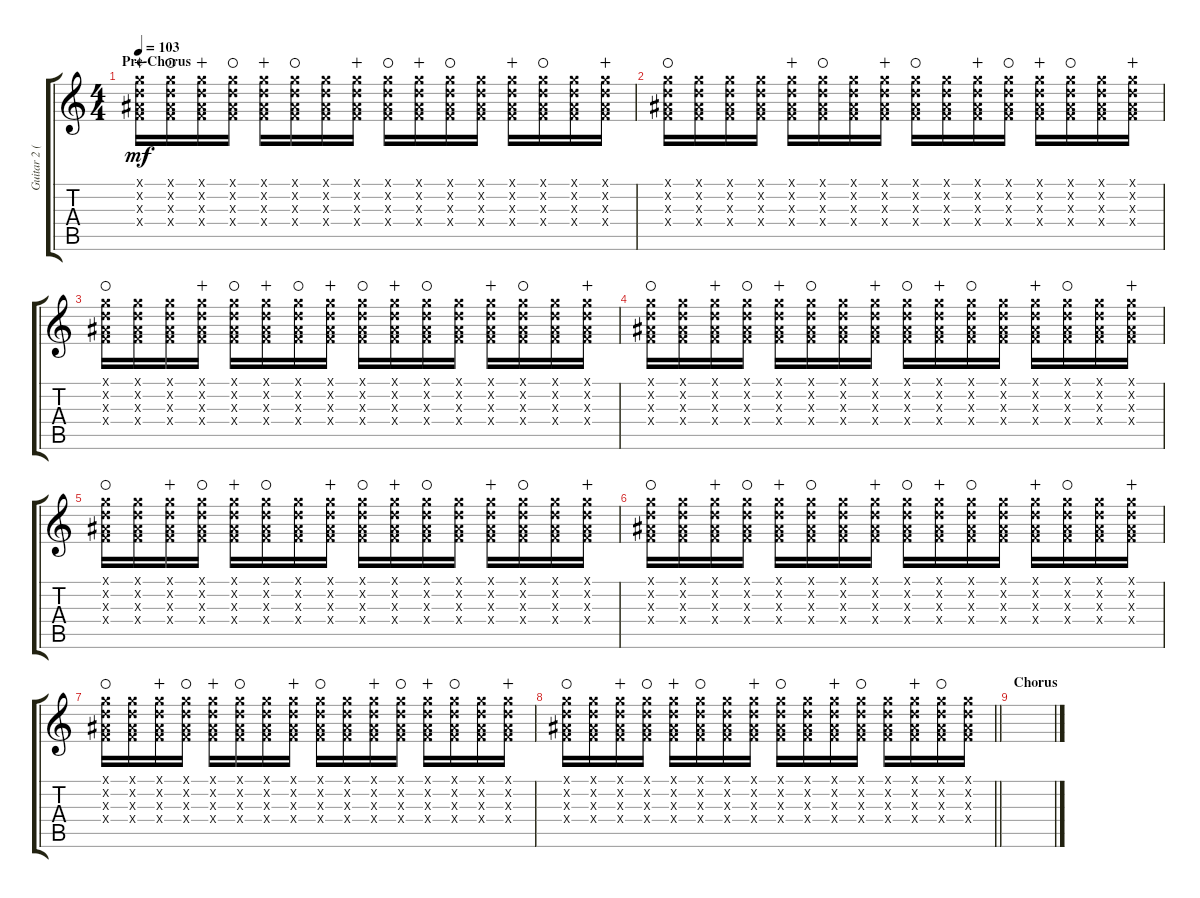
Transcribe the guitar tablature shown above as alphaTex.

\track ("Guitar 2 (Clean)" "Guitar 2 (") {instrument distortionguitar}
\staff {score tabs}
\tuning (E4 B3 G3 D3 A2 E2) {hide}
\ts (4 4)
\section ("" "Pre-Chorus")
\tempo 103
\clef g2
\ks c
(3.1{x} 3.2{x} 3.3{x} 3.4{x}).16{dy mf wahc} (3.1{x} 3.2{x} 3.3{x} 3.4{x}).16{waho} (3.1{x} 3.2{x} 3.3{x} 3.4{x}).16{wahc} (3.1{x} 3.2{x} 3.3{x} 3.4{x}).16{waho} (3.1{x} 3.2{x} 3.3{x} 3.4{x}).16{wahc} (3.1{x} 3.2{x} 3.3{x} 3.4{x}).16{waho} (3.1{x} 3.2{x} 3.3{x} 3.4{x}).16 (3.1{x} 3.2{x} 3.3{x} 3.4{x}).16{wahc} (3.1{x} 3.2{x} 3.3{x} 3.4{x}).16{waho} (3.1{x} 3.2{x} 3.3{x} 3.4{x}).16{wahc} (3.1{x} 3.2{x} 3.3{x} 3.4{x}).16{waho} (3.1{x} 3.2{x} 3.3{x} 3.4{x}).16 (3.1{x} 3.2{x} 3.3{x} 3.4{x}).16{wahc} (3.1{x} 3.2{x} 3.3{x} 3.4{x}).16{waho} (3.1{x} 3.2{x} 3.3{x} 3.4{x}).16 (3.1{x} 3.2{x} 3.3{x} 3.4{x}).16{wahc} |
(3.1{x} 3.2{x} 3.3{x} 3.4{x}).16{waho} (3.1{x} 3.2{x} 3.3{x} 3.4{x}).16 (3.1{x} 3.2{x} 3.3{x} 3.4{x}).16 (3.1{x} 3.2{x} 3.3{x} 3.4{x}).16 (3.1{x} 3.2{x} 3.3{x} 3.4{x}).16{wahc} (3.1{x} 3.2{x} 3.3{x} 3.4{x}).16{waho} (3.1{x} 3.2{x} 3.3{x} 3.4{x}).16 (3.1{x} 3.2{x} 3.3{x} 3.4{x}).16{wahc} (3.1{x} 3.2{x} 3.3{x} 3.4{x}).16{waho} (3.1{x} 3.2{x} 3.3{x} 3.4{x}).16 (3.1{x} 3.2{x} 3.3{x} 3.4{x}).16{wahc} (3.1{x} 3.2{x} 3.3{x} 3.4{x}).16{waho} (3.1{x} 3.2{x} 3.3{x} 3.4{x}).16{wahc} (3.1{x} 3.2{x} 3.3{x} 3.4{x}).16{waho} (3.1{x} 3.2{x} 3.3{x} 3.4{x}).16 (3.1{x} 3.2{x} 3.3{x} 3.4{x}).16{wahc} |
(3.1{x} 3.2{x} 3.3{x} 3.4{x}).16{waho} (3.1{x} 3.2{x} 3.3{x} 3.4{x}).16 (3.1{x} 3.2{x} 3.3{x} 3.4{x}).16 (3.1{x} 3.2{x} 3.3{x} 3.4{x}).16{wahc} (3.1{x} 3.2{x} 3.3{x} 3.4{x}).16{waho} (3.1{x} 3.2{x} 3.3{x} 3.4{x}).16{wahc} (3.1{x} 3.2{x} 3.3{x} 3.4{x}).16{waho} (3.1{x} 3.2{x} 3.3{x} 3.4{x}).16{wahc} (3.1{x} 3.2{x} 3.3{x} 3.4{x}).16{waho} (3.1{x} 3.2{x} 3.3{x} 3.4{x}).16{wahc} (3.1{x} 3.2{x} 3.3{x} 3.4{x}).16{waho} (3.1{x} 3.2{x} 3.3{x} 3.4{x}).16 (3.1{x} 3.2{x} 3.3{x} 3.4{x}).16{wahc} (3.1{x} 3.2{x} 3.3{x} 3.4{x}).16{waho} (3.1{x} 3.2{x} 3.3{x} 3.4{x}).16 (3.1{x} 3.2{x} 3.3{x} 3.4{x}).16{wahc} |
(3.1{x} 3.2{x} 3.3{x} 3.4{x}).16{waho} (3.1{x} 3.2{x} 3.3{x} 3.4{x}).16 (3.1{x} 3.2{x} 3.3{x} 3.4{x}).16{wahc} (3.1{x} 3.2{x} 3.3{x} 3.4{x}).16{waho} (3.1{x} 3.2{x} 3.3{x} 3.4{x}).16{wahc} (3.1{x} 3.2{x} 3.3{x} 3.4{x}).16{waho} (3.1{x} 3.2{x} 3.3{x} 3.4{x}).16 (3.1{x} 3.2{x} 3.3{x} 3.4{x}).16{wahc} (3.1{x} 3.2{x} 3.3{x} 3.4{x}).16{waho} (3.1{x} 3.2{x} 3.3{x} 3.4{x}).16{wahc} (3.1{x} 3.2{x} 3.3{x} 3.4{x}).16{waho} (3.1{x} 3.2{x} 3.3{x} 3.4{x}).16 (3.1{x} 3.2{x} 3.3{x} 3.4{x}).16{wahc} (3.1{x} 3.2{x} 3.3{x} 3.4{x}).16{waho} (3.1{x} 3.2{x} 3.3{x} 3.4{x}).16 (3.1{x} 3.2{x} 3.3{x} 3.4{x}).16{wahc} |
(3.1{x} 3.2{x} 3.3{x} 3.4{x}).16{waho} (3.1{x} 3.2{x} 3.3{x} 3.4{x}).16 (3.1{x} 3.2{x} 3.3{x} 3.4{x}).16{wahc} (3.1{x} 3.2{x} 3.3{x} 3.4{x}).16{waho} (3.1{x} 3.2{x} 3.3{x} 3.4{x}).16{wahc} (3.1{x} 3.2{x} 3.3{x} 3.4{x}).16{waho} (3.1{x} 3.2{x} 3.3{x} 3.4{x}).16 (3.1{x} 3.2{x} 3.3{x} 3.4{x}).16{wahc} (3.1{x} 3.2{x} 3.3{x} 3.4{x}).16{waho} (3.1{x} 3.2{x} 3.3{x} 3.4{x}).16{wahc} (3.1{x} 3.2{x} 3.3{x} 3.4{x}).16{waho} (3.1{x} 3.2{x} 3.3{x} 3.4{x}).16 (3.1{x} 3.2{x} 3.3{x} 3.4{x}).16{wahc} (3.1{x} 3.2{x} 3.3{x} 3.4{x}).16{waho} (3.1{x} 3.2{x} 3.3{x} 3.4{x}).16 (3.1{x} 3.2{x} 3.3{x} 3.4{x}).16{wahc} |
(3.1{x} 3.2{x} 3.3{x} 3.4{x}).16{waho} (3.1{x} 3.2{x} 3.3{x} 3.4{x}).16 (3.1{x} 3.2{x} 3.3{x} 3.4{x}).16{wahc} (3.1{x} 3.2{x} 3.3{x} 3.4{x}).16{waho} (3.1{x} 3.2{x} 3.3{x} 3.4{x}).16{wahc} (3.1{x} 3.2{x} 3.3{x} 3.4{x}).16{waho} (3.1{x} 3.2{x} 3.3{x} 3.4{x}).16 (3.1{x} 3.2{x} 3.3{x} 3.4{x}).16{wahc} (3.1{x} 3.2{x} 3.3{x} 3.4{x}).16{waho} (3.1{x} 3.2{x} 3.3{x} 3.4{x}).16{wahc} (3.1{x} 3.2{x} 3.3{x} 3.4{x}).16{waho} (3.1{x} 3.2{x} 3.3{x} 3.4{x}).16 (3.1{x} 3.2{x} 3.3{x} 3.4{x}).16{wahc} (3.1{x} 3.2{x} 3.3{x} 3.4{x}).16{waho} (3.1{x} 3.2{x} 3.3{x} 3.4{x}).16 (3.1{x} 3.2{x} 3.3{x} 3.4{x}).16{wahc} |
(3.1{x} 3.2{x} 3.3{x} 3.4{x}).16{waho} (3.1{x} 3.2{x} 3.3{x} 3.4{x}).16 (3.1{x} 3.2{x} 3.3{x} 3.4{x}).16{wahc} (3.1{x} 3.2{x} 3.3{x} 3.4{x}).16{waho} (3.1{x} 3.2{x} 3.3{x} 3.4{x}).16{wahc} (3.1{x} 3.2{x} 3.3{x} 3.4{x}).16{waho} (3.1{x} 3.2{x} 3.3{x} 3.4{x}).16 (3.1{x} 3.2{x} 3.3{x} 3.4{x}).16{wahc} (3.1{x} 3.2{x} 3.3{x} 3.4{x}).16{waho} (3.1{x} 3.2{x} 3.3{x} 3.4{x}).16 (3.1{x} 3.2{x} 3.3{x} 3.4{x}).16{wahc} (3.1{x} 3.2{x} 3.3{x} 3.4{x}).16{waho} (3.1{x} 3.2{x} 3.3{x} 3.4{x}).16{wahc} (3.1{x} 3.2{x} 3.3{x} 3.4{x}).16{waho} (3.1{x} 3.2{x} 3.3{x} 3.4{x}).16 (3.1{x} 3.2{x} 3.3{x} 3.4{x}).16{wahc} |
\barLineRight lightlight
(3.1{x} 3.2{x} 3.3{x} 3.4{x}).16{waho} (3.1{x} 3.2{x} 3.3{x} 3.4{x}).16 (3.1{x} 3.2{x} 3.3{x} 3.4{x}).16{wahc} (3.1{x} 3.2{x} 3.3{x} 3.4{x}).16{waho} (3.1{x} 3.2{x} 3.3{x} 3.4{x}).16{wahc} (3.1{x} 3.2{x} 3.3{x} 3.4{x}).16{waho} (3.1{x} 3.2{x} 3.3{x} 3.4{x}).16 (3.1{x} 3.2{x} 3.3{x} 3.4{x}).16{wahc} (3.1{x} 3.2{x} 3.3{x} 3.4{x}).16{waho} (3.1{x} 3.2{x} 3.3{x} 3.4{x}).16 (3.1{x} 3.2{x} 3.3{x} 3.4{x}).16{wahc} (3.1{x} 3.2{x} 3.3{x} 3.4{x}).16{waho} (3.1{x} 3.2{x} 3.3{x} 3.4{x}).16 (3.1{x} 3.2{x} 3.3{x} 3.4{x}).16{wahc} (3.1{x} 3.2{x} 3.3{x} 3.4{x}).16{waho} (3.1{x} 3.2{x} 3.3{x} 3.4{x}).16 |
\section ("" "Chorus")
